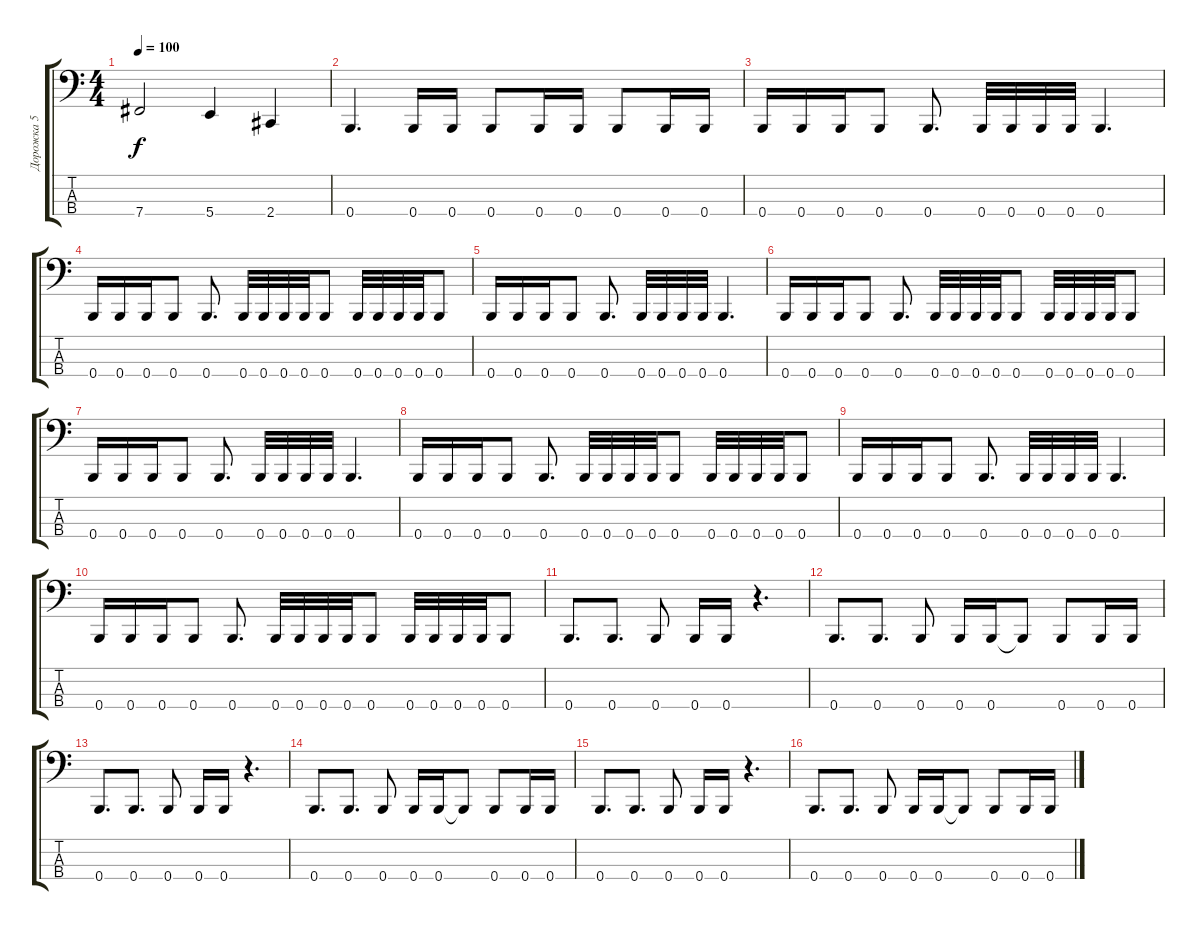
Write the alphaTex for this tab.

\track ("Дорожка 5" "Дорожка 5") {instrument electricbasspick}
\staff {score tabs}
\tuning (E2 B1 Gb1 B0) {hide}
\ts (4 4)
\tempo 100
\clef f4
\ks c
7.4.2{dy f} 5.4.4 2.4.4 |
0.4.4{d} 0.4.16 0.4.16 0.4.8 0.4.16 0.4.16 0.4.8 0.4.16 0.4.16 |
0.4.16 0.4.16 0.4.16 0.4.8 0.4.8{d} 0.4.32 0.4.32 0.4.32 0.4.32 0.4.4{d} |
0.4.16 0.4.16 0.4.16 0.4.8 0.4.8{d} 0.4.32 0.4.32 0.4.32 0.4.32 0.4.8 0.4.32 0.4.32 0.4.32 0.4.32 0.4.8 |
0.4.16 0.4.16 0.4.16 0.4.8 0.4.8{d} 0.4.32 0.4.32 0.4.32 0.4.32 0.4.4{d} |
0.4.16 0.4.16 0.4.16 0.4.8 0.4.8{d} 0.4.32 0.4.32 0.4.32 0.4.32 0.4.8 0.4.32 0.4.32 0.4.32 0.4.32 0.4.8 |
0.4.16 0.4.16 0.4.16 0.4.8 0.4.8{d} 0.4.32 0.4.32 0.4.32 0.4.32 0.4.4{d} |
0.4.16 0.4.16 0.4.16 0.4.8 0.4.8{d} 0.4.32 0.4.32 0.4.32 0.4.32 0.4.8 0.4.32 0.4.32 0.4.32 0.4.32 0.4.8 |
0.4.16 0.4.16 0.4.16 0.4.8 0.4.8{d} 0.4.32 0.4.32 0.4.32 0.4.32 0.4.4{d} |
0.4.16 0.4.16 0.4.16 0.4.8 0.4.8{d} 0.4.32 0.4.32 0.4.32 0.4.32 0.4.8 0.4.32 0.4.32 0.4.32 0.4.32 0.4.8 |
0.4.8{d} 0.4.8{d} 0.4.8 0.4.16 0.4.16 r.4{d} |
0.4.8{d} 0.4.8{d} 0.4.8 0.4.16 0.4.16 0.4{t}.8 0.4.8 0.4.16 0.4.16 |
0.4.8{d} 0.4.8{d} 0.4.8 0.4.16 0.4.16 r.4{d} |
0.4.8{d} 0.4.8{d} 0.4.8 0.4.16 0.4.16 0.4{t}.8 0.4.8 0.4.16 0.4.16 |
0.4.8{d} 0.4.8{d} 0.4.8 0.4.16 0.4.16 r.4{d} |
0.4.8{d} 0.4.8{d} 0.4.8 0.4.16 0.4.16 0.4{t}.8 0.4.8 0.4.16 0.4.16
